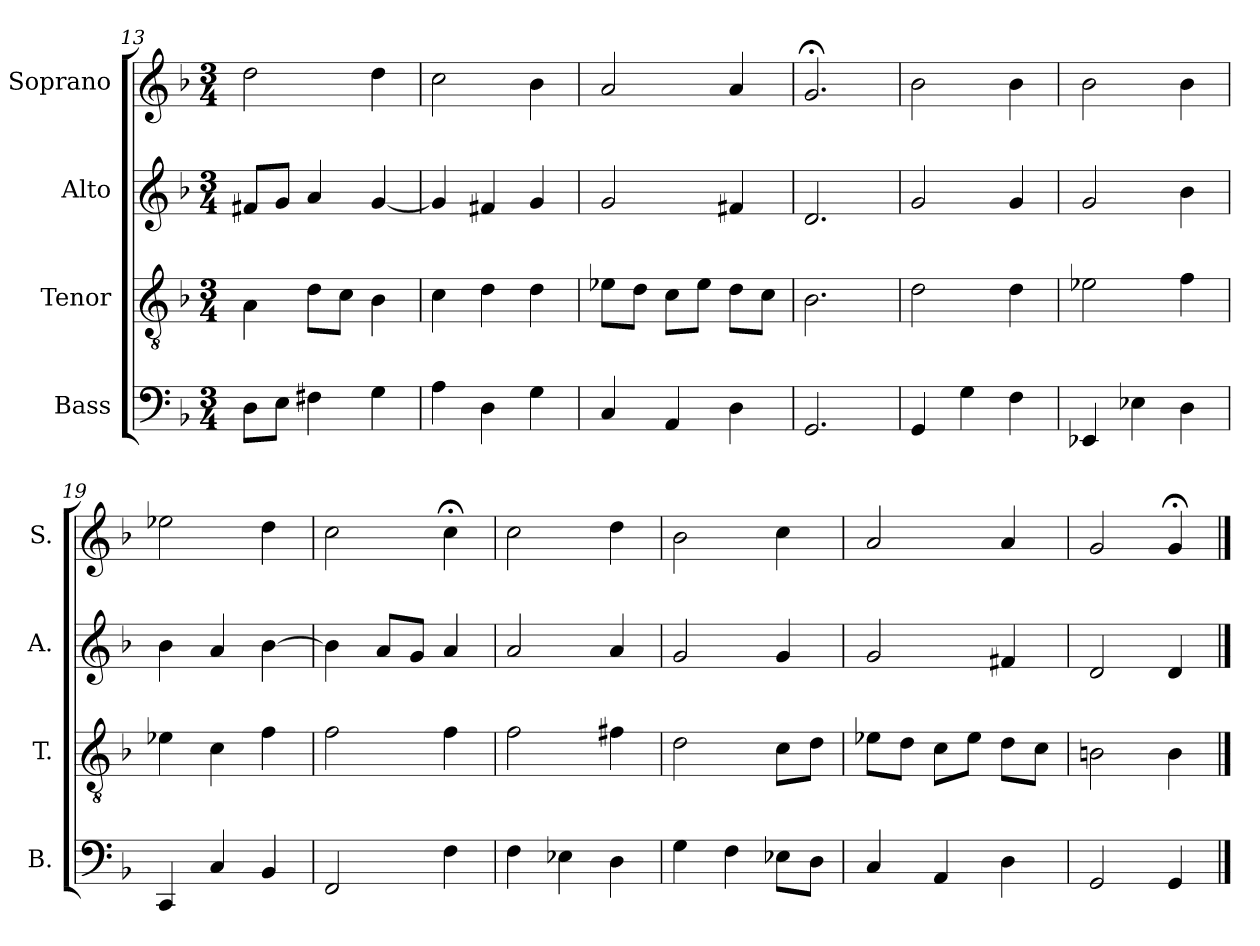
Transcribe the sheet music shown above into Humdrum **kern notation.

**kern	**kern	**kern	**kern
*part4	*part3	*part2	*part1
*staff4	*staff3	*staff2	*staff1
*I"Bass	*I"Tenor	*I"Alto	*I"Soprano
*I'B.	*I'T.	*I'A.	*I'S.
*clefF4	*clefGv2	*clefG2	*clefG2
*k[b-]	*k[b-]	*k[b-]	*k[b-]
*M3/4	*M3/4	*M3/4	*M3/4
=13	=13	=13	=13
8D\L	4A\	8f#X/L	2dd\
8E\J	.	8g/J	.
4F#X\	8d\L	4a/	.
.	8c\J	.	.
4G\	4B-\	[4g/	4dd\
=14	=14	=14	=14
4A\	4c\	4g/]	2cc\
4D\	4d\	4f#X/	.
4G\	4d\	4g/	4b-\
=15	=15	=15	=15
4C/	8e-X\L	2g/	2a/
.	8d\J	.	.
4AA/	8c\L	.	.
.	8e-\J	.	.
4D\	8d\L	4f#X/	4a/
.	8c\J	.	.
=16	=16	=16	=16
2.GG/	2.B-\	2.d/	2.g;</
!!LO:LB:g=z
=17	=17	=17	=17
4GG/	2d\	2g/	2b-\
4G\	.	.	.
4F\	4d\	4g/	4b-\
=18	=18	=18	=18
4EE-X/	2e-X\	2g/	2b-\
4E-X\	.	.	.
4D\	4f\	4b-\	4b-\
=19	=19	=19	=19
4CC/	4e-X\	4b-\	2ee-X\
4C/	4c\	4a/	.
4BB-/	4f\	[4b-\	4dd\
=20	=20	=20	=20
2FF/	2f\	4b-\]	2cc\
.	.	8a/L	.
.	.	8g/J	.
4F\	4f\	4a/	4cc;<\
=21	=21	=21	=21
4F\	2f\	2a/	2cc\
4E-X\	.	.	.
4D\	4f#X\	4a/	4dd\
=22	=22	=22	=22
4G\	2d\	2g/	2b-\
4F\	.	.	.
8E-X\L	8c\L	4g/	4cc\
8D\J	8d\J	.	.
=23	=23	=23	=23
4C/	8e-X\L	2g/	2a/
.	8d\J	.	.
4AA/	8c\L	.	.
.	8e-\J	.	.
4D\	8d\L	4f#X/	4a/
.	8c\J	.	.
=24	=24	=24	=24
2GG/	2Bn\	2d/	2g/
4GG/	4B\	4d/	4g;</
==	==	==	==
*-	*-	*-	*-
